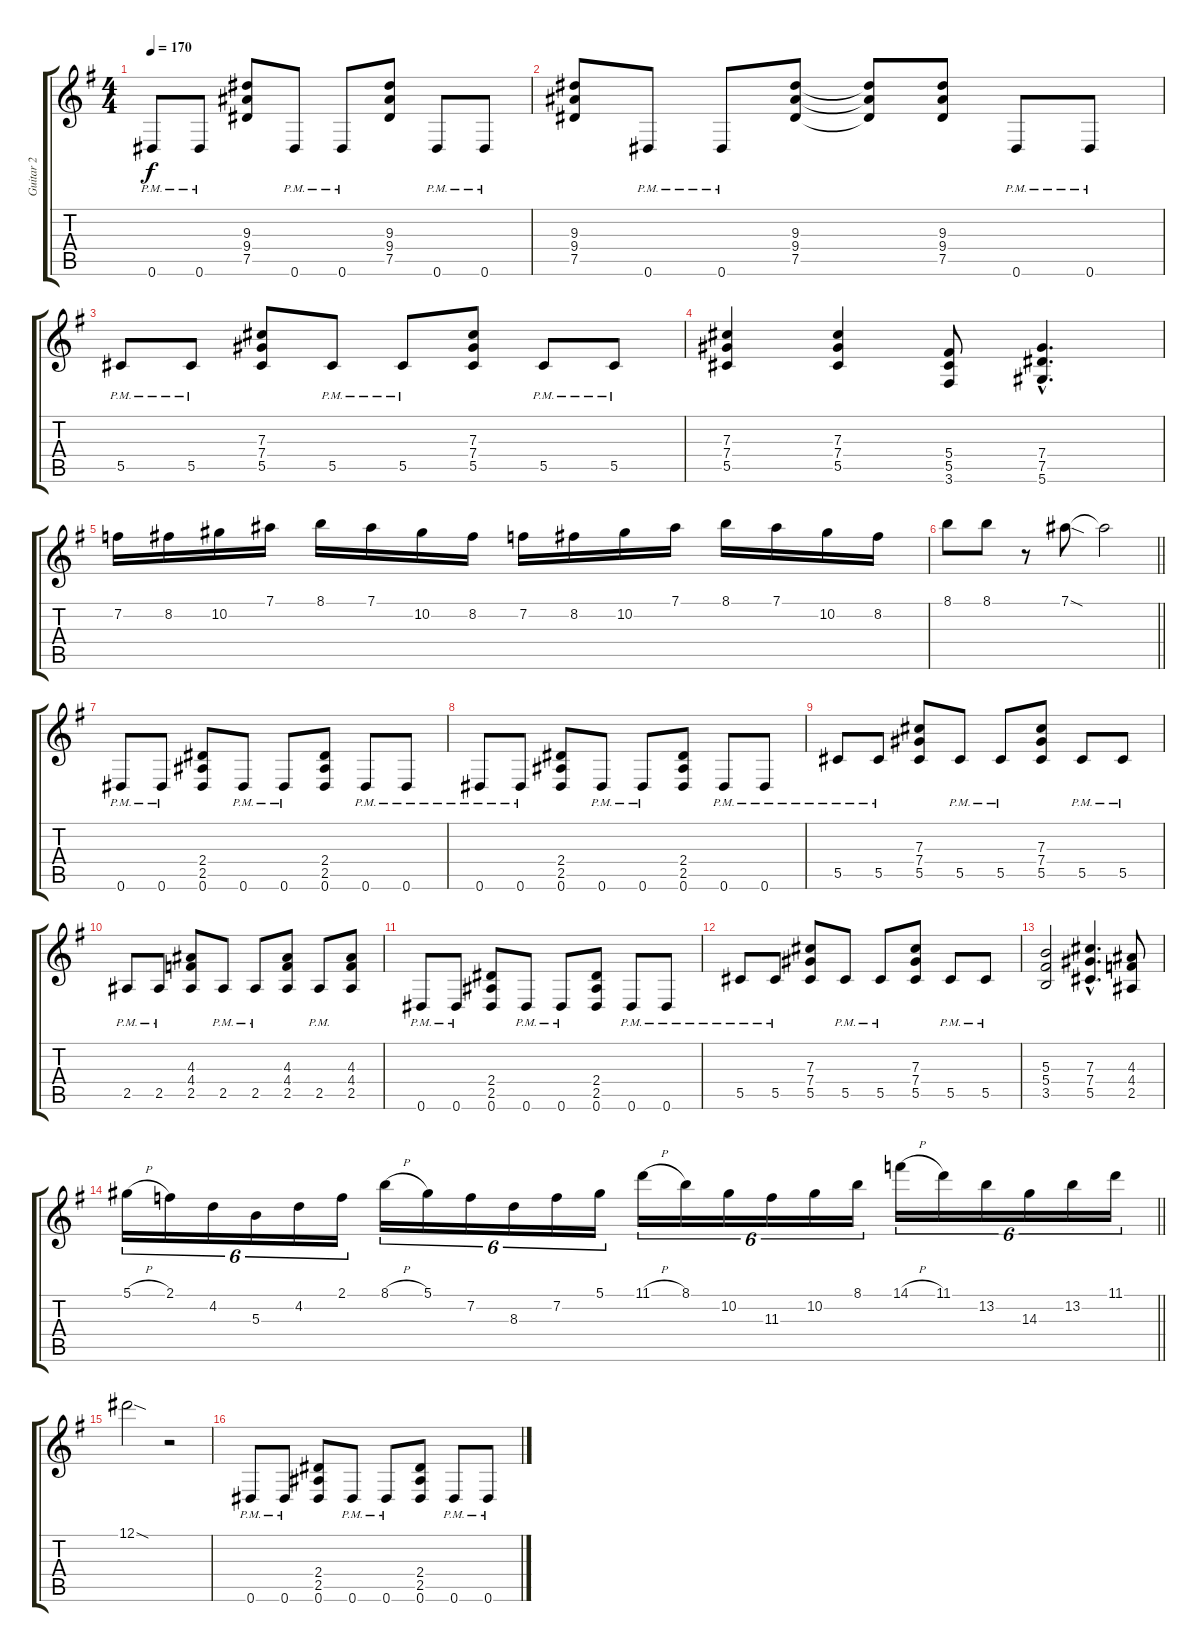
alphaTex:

\track ("Guitar 2" "Guitar 2") {instrument distortionguitar}
\staff {score tabs}
\tuning (Eb4 Bb3 Gb3 Db3 Ab2 Eb2) {hide}
\ts (4 4)
\tempo 170
\clef g2
\ks g
0.6{pm}.8{dy f} 0.6{pm}.8 (9.3 9.4 7.5).8 0.6{pm}.8 0.6{pm}.8 (9.3 9.4 7.5).8 0.6{pm}.8 0.6{pm}.8 |
(9.3 9.4 7.5).8 0.6{pm}.8 0.6{pm}.8 (9.3 9.4 7.5).8 (9.3{t} 9.4{t} 7.5{t}).8 (9.3 9.4 7.5).8 0.6{pm}.8 0.6{pm}.8 |
5.5{pm}.8 5.5{pm}.8 (7.3 7.4 5.5).8 5.5{pm}.8 5.5{pm}.8 (7.3 7.4 5.5).8 5.5{pm}.8 5.5{pm}.8 |
(7.3 7.4 5.5).4 (7.3 7.4 5.5).4 (5.4 5.5 3.6).8 (7.4{hac} 7.5{hac} 5.6{hac}).4{d} |
7.2.16 8.2.16 10.2.16 7.1.16 8.1.16 7.1.16 10.2.16 8.2.16 7.2.16 8.2.16 10.2.16 7.1.16 8.1.16 7.1.16 10.2.16 8.2.16 |
\barLineRight lightlight
8.1.8 8.1.8 r.8 7.1{sod}.8 7.1{t}.2 |
0.6{pm}.8 0.6{pm}.8 (2.4 2.5 0.6).8 0.6{pm}.8 0.6{pm}.8 (2.4 2.5 0.6).8 0.6{pm}.8 0.6{pm}.8 |
0.6{pm}.8 0.6{pm}.8 (2.4 2.5 0.6).8 0.6{pm}.8 0.6{pm}.8 (2.4 2.5 0.6).8 0.6{pm}.8 0.6{pm}.8 |
5.5{pm}.8 5.5{pm}.8 (7.3 7.4 5.5).8 5.5{pm}.8 5.5{pm}.8 (7.3 7.4 5.5).8 5.5{pm}.8 5.5{pm}.8 |
2.5{pm}.8 2.5{pm}.8 (4.3 4.4 2.5).8 2.5{pm}.8 2.5{pm}.8 (4.3 4.4 2.5).8 2.5{pm}.8 (4.3 4.4 2.5).8 |
0.6{pm}.8 0.6{pm}.8 (2.4 2.5 0.6).8 0.6{pm}.8 0.6{pm}.8 (2.4 2.5 0.6).8 0.6{pm}.8 0.6{pm}.8 |
5.5{pm}.8 5.5{pm}.8 (7.3 7.4 5.5).8 5.5{pm}.8 5.5{pm}.8 (7.3 7.4 5.5).8 5.5{pm}.8 5.5{pm}.8 |
(5.3 5.4 3.5).2 (7.3{hac} 7.4{hac} 5.5{hac}).4{d} (4.3 4.4 2.5).8 |
\barLineRight lightlight
5.1{h}.16{tu (6 4)} 2.1.16{tu (6 4)} 4.2.16{tu (6 4)} 5.3.16{tu (6 4)} 4.2.16{tu (6 4)} 2.1.16{tu (6 4)} 8.1{h}.16{tu (6 4)} 5.1.16{tu (6 4)} 7.2.16{tu (6 4)} 8.3.16{tu (6 4)} 7.2.16{tu (6 4)} 5.1.16{tu (6 4)} 11.1{h}.16{tu (6 4)} 8.1.16{tu (6 4)} 10.2.16{tu (6 4)} 11.3.16{tu (6 4)} 10.2.16{tu (6 4)} 8.1.16{tu (6 4)} 14.1{h}.16{tu (6 4)} 11.1.16{tu (6 4)} 13.2.16{tu (6 4)} 14.3.16{tu (6 4)} 13.2.16{tu (6 4)} 11.1.16{tu (6 4)} |
12.1{sod}.2 r.2 |
0.6{pm}.8 0.6{pm}.8 (2.4 2.5 0.6).8 0.6{pm}.8 0.6{pm}.8 (2.4 2.5 0.6).8 0.6{pm}.8 0.6{pm}.8
